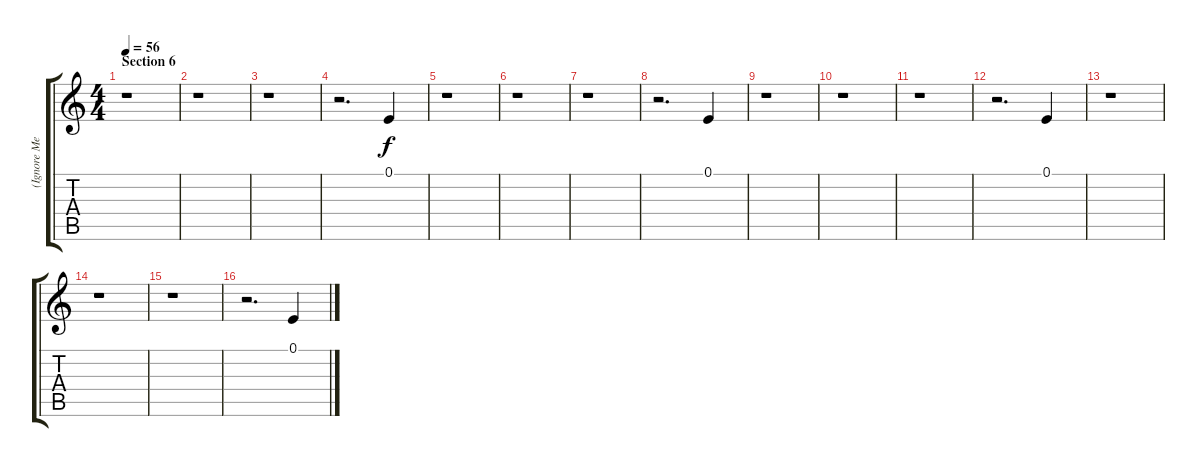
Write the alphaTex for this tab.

\track ("(Ignore Me)" "(Ignore Me") {instrument reversecymbal}
\staff {score tabs}
\tuning (E4 B3 G3 D3 A2 E2) {hide}
\ts (4 4)
\section ("" "Section 6")
\tempo 56
\clef g2
\ks c
r.1{dy f} |
r.1 |
r.1 |
r.2{d} 0.1.4 |
r.1 |
r.1 |
r.1 |
r.2{d} 0.1.4 |
r.1 |
r.1 |
r.1{volume 8} |
r.2{d} 0.1.4 |
r.1 |
r.1 |
r.1{volume 6} |
r.2{d} 0.1.4
